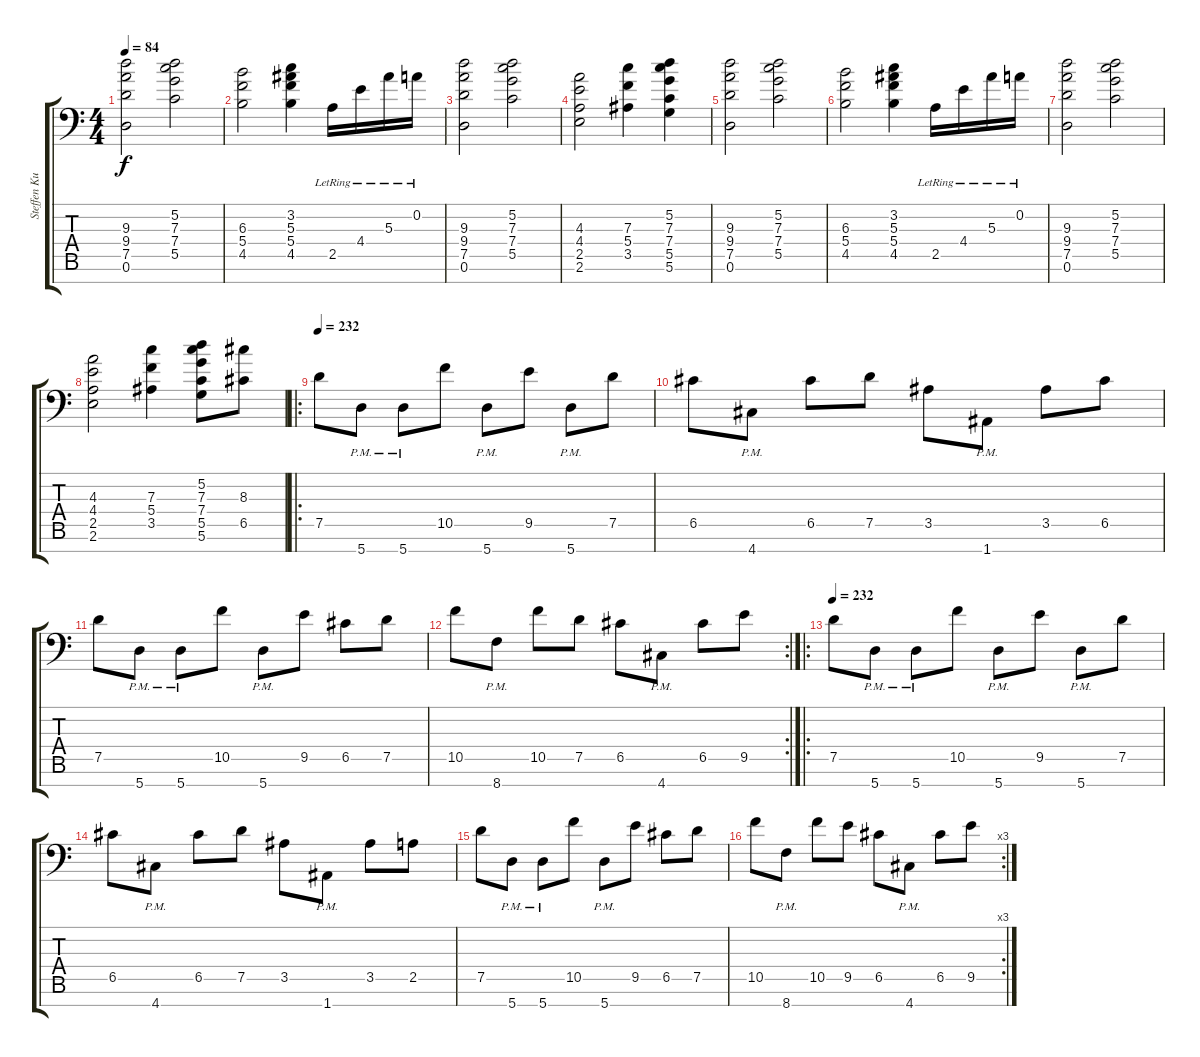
\track ("Steffen Kummerer" "Steffen Ku") {instrument distortionguitar}
\staff {score tabs}
\tuning (D4 A3 F3 C3 G2 D2 A1) {hide}
\ts (4 4)
\tempo 84
\clef f4
\ks c
(9.3 9.4 7.5 0.6).2{dy f instrument distortionguitar} (5.2 7.3 7.4 5.5).2 |
(6.3 5.4 4.5).2 (3.2 5.3 5.4 4.5).4 2.5{lr}.16 4.4{lr}.16 5.3{lr}.16 0.2{lr}.16 |
(9.3 9.4 7.5 0.6).2 (5.2 7.3 7.4 5.5).2 |
(4.3 4.4 2.5 2.6).2 (7.3 5.4 3.5).4 (5.2 7.3 7.4 5.5 5.6).4 |
(9.3 9.4 7.5 0.6).2 (5.2 7.3 7.4 5.5).2 |
(6.3 5.4 4.5).2 (3.2 5.3 5.4 4.5).4 2.5{lr}.16 4.4{lr}.16 5.3{lr}.16 0.2{lr}.16 |
(9.3 9.4 7.5 0.6).2 (5.2 7.3 7.4 5.5).2 |
(4.3 4.4 2.5 2.6).2 (7.3 5.4 3.5).4 (5.2 7.3 7.4 5.5 5.6).8 (8.3 6.5).8 |
\ro
\tempo 232
7.5.8 5.7{pm}.8 5.7{pm}.8 10.5.8 5.7{pm}.8 9.5.8 5.7{pm}.8 7.5.8 |
6.5.8 4.7{pm}.8 6.5.8 7.5.8 3.5.8 1.7{pm}.8 3.5.8 6.5.8 |
7.5.8 5.7{pm}.8 5.7{pm}.8 10.5.8 5.7{pm}.8 9.5.8 6.5.8 7.5.8 |
\rc 2
10.5.8 8.7{pm}.8 10.5.8 7.5.8 6.5.8 4.7{pm}.8 6.5.8 9.5.8 |
\ro
\tempo 232
7.5.8 5.7{pm}.8 5.7{pm}.8 10.5.8 5.7{pm}.8 9.5.8 5.7{pm}.8 7.5.8 |
6.5.8 4.7{pm}.8 6.5.8 7.5.8 3.5.8 1.7{pm}.8 3.5.8 2.5.8 |
7.5.8 5.7{pm}.8 5.7{pm}.8 10.5.8 5.7{pm}.8 9.5.8 6.5.8 7.5.8 |
\rc 3
10.5.8 8.7{pm}.8 10.5.8 9.5.8 6.5.8 4.7{pm}.8 6.5.8 9.5.8
